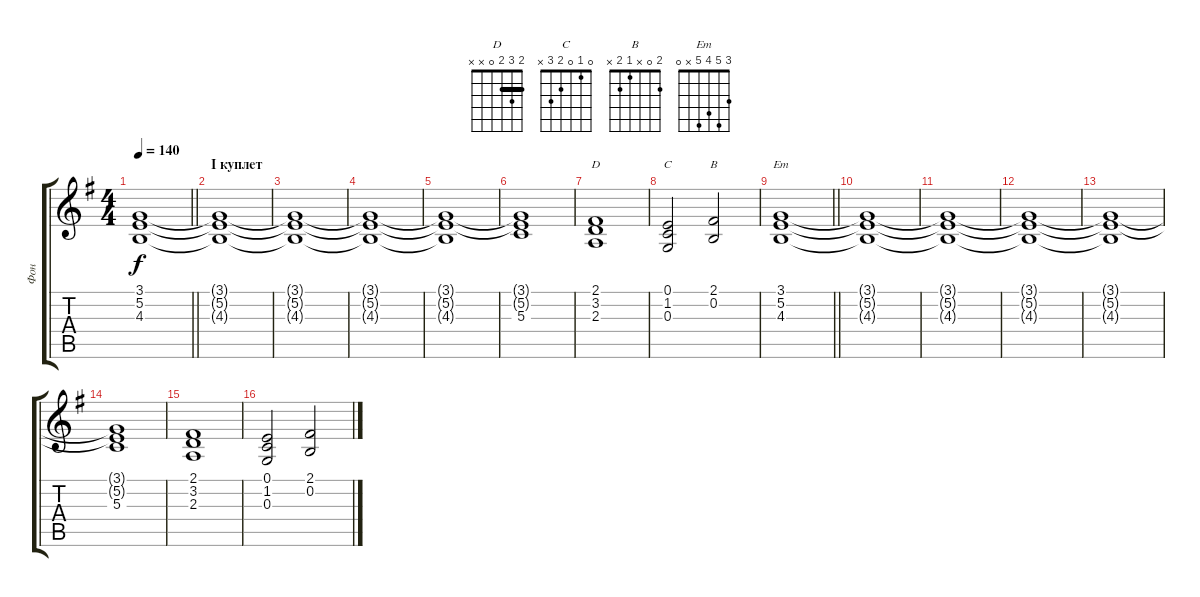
\track ("Фон" "Фон") {instrument pad2warm}
\staff {score tabs}
\tuning (E4 B3 G3 D3 A2 E2) {hide}
\chord ("D" 2 3 2 0 x x) {barre 2}
\chord ("C" 0 1 0 2 3 x)
\chord ("B" 2 0 x 1 2 x)
\chord ("Em" 3 5 4 5 x 0)
\ts (4 4)
\tempo 140
\clef g2
\barLineRight lightlight
\ks eminor
(3.1{t} 5.2{t} 4.3{t}).1{dy f} |
\section ("" "I куплет")
(3.1{t} 5.2{t} 4.3{t}).1 |
(3.1{t} 5.2{t} 4.3{t}).1 |
(3.1{t} 5.2{t} 4.3{t}).1 |
(3.1{t} 5.2{t} 4.3{t}).1 |
(3.1{t} 5.2{t} 5.3).1 |
(2.1 3.2 2.3).1{ch "D"} |
(0.1 1.2 0.3).2{ch "C"} (2.1 0.2).2{ch "B"} |
\barLineRight lightlight
(3.1 5.2 4.3).1{ch "Em"} |
(3.1{t} 5.2{t} 4.3{t}).1 |
(3.1{t} 5.2{t} 4.3{t}).1 |
(3.1{t} 5.2{t} 4.3{t}).1 |
(3.1{t} 5.2{t} 4.3{t}).1 |
(3.1{t} 5.2{t} 5.3).1 |
(2.1 3.2 2.3).1 |
(0.1 1.2 0.3).2 (2.1 0.2).2
